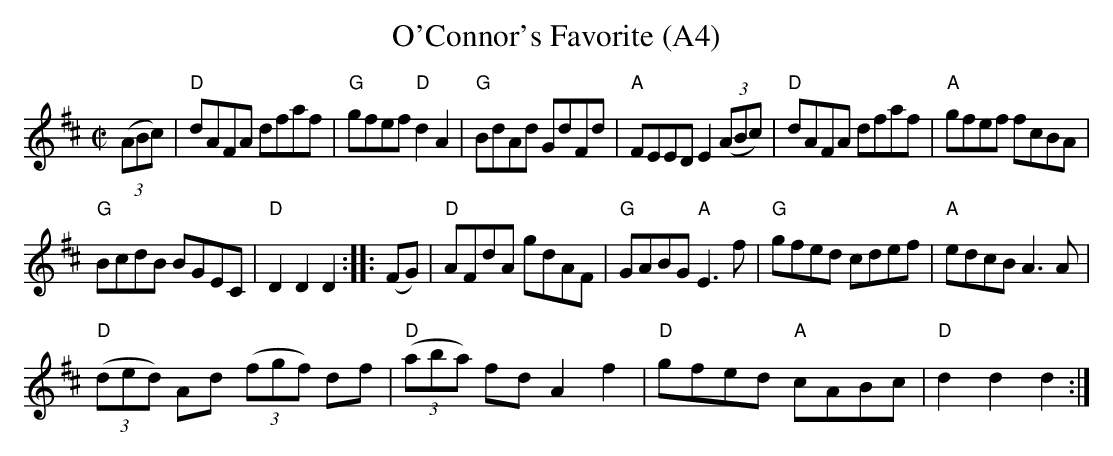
X:1
T:O'Connor's Favorite (A4)
M:C|
L:1/8
K:D
   ((3ABc) |"D" dAFA dfaf |"G" gfef "D"d2 A2 |"G" BdAd GdFd |\
"A" FEED  E2 ((3ABc) |"D" dAFA dfaf |"A" gfef fcBA  |
"G" BcdB BGEC |"D" D2 D2 D2        ::   (FG)  |"D" AFdA gdAF |\
"G" GABG"A" E3 f  |"G" gfed cdef |"A" edcB  A3   A     |
   "D"((3ded) Ad ((3fgf) df |"D" ((3aba) fd A2 f2 |\
"D" gfed "A"cABc |"D" d2 d2 d2 :|
